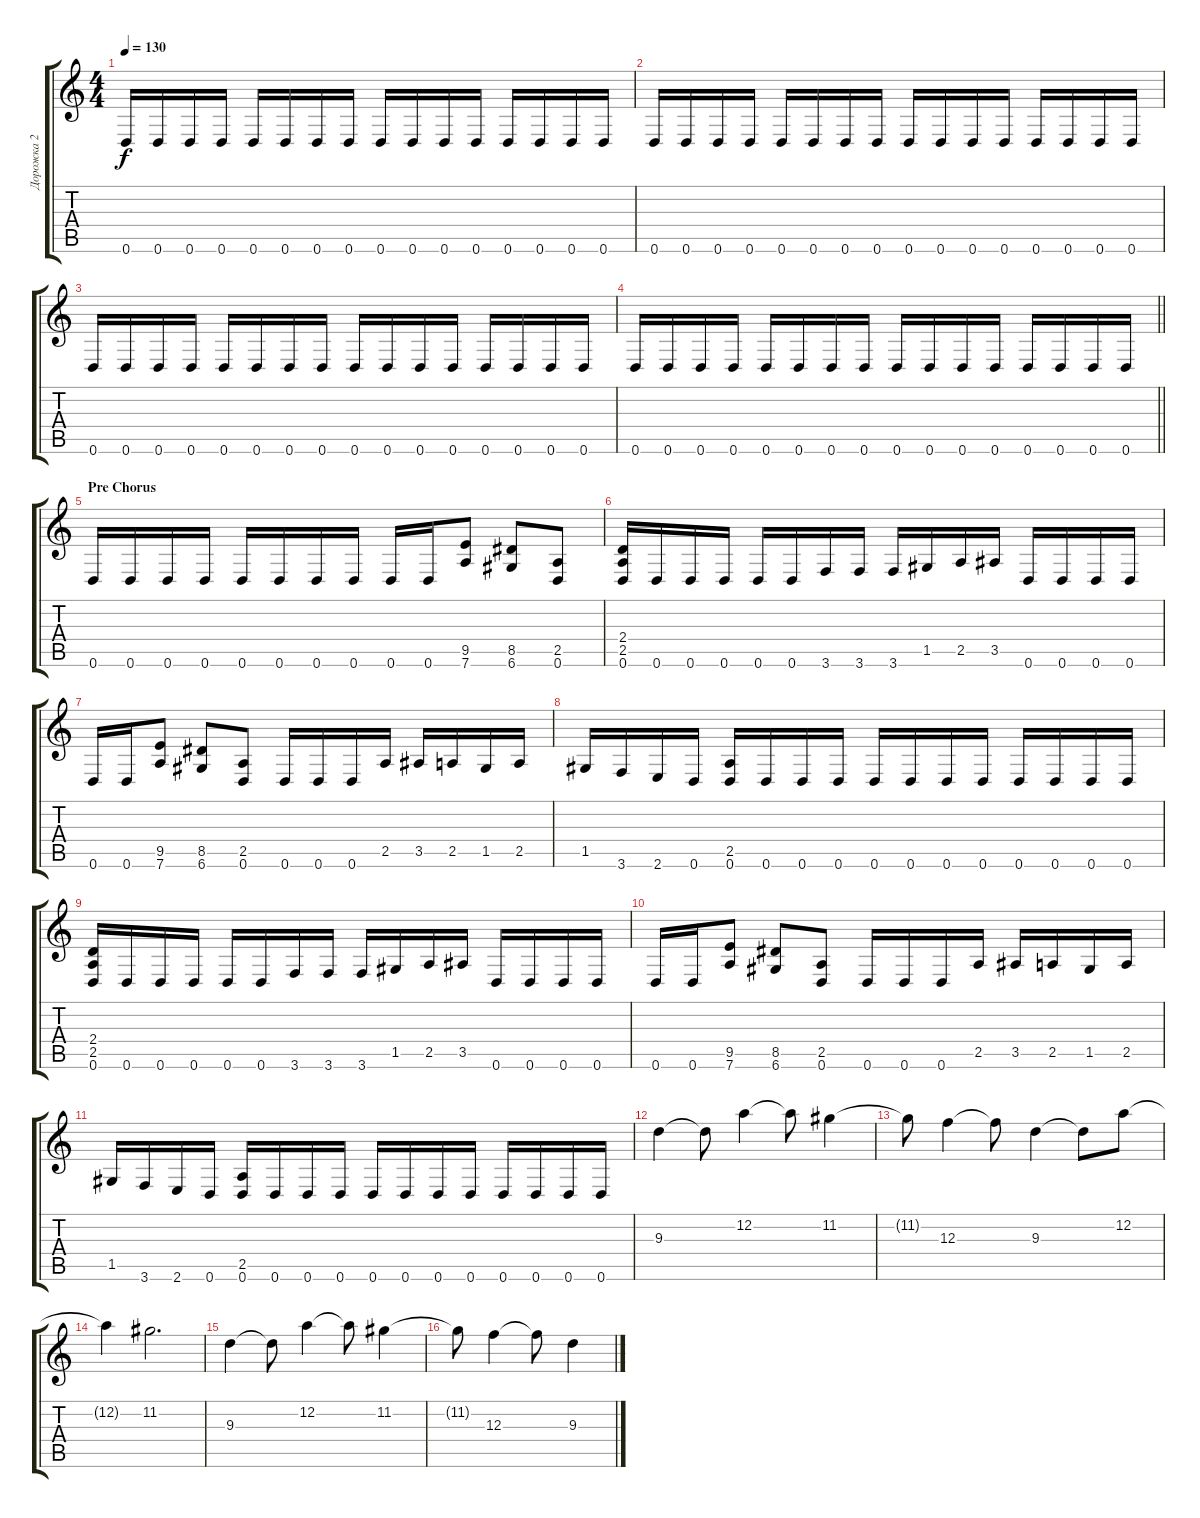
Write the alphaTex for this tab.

\track ("Дорожка 2" "Дорожка 2") {instrument distortionguitar}
\staff {score tabs}
\tuning (D4 A3 F3 C3 G2 D2) {hide}
\ts (4 4)
\tempo 130
\clef g2
\ks c
0.6.16{dy f} 0.6.16 0.6.16 0.6.16 0.6.16 0.6.16 0.6.16 0.6.16 0.6.16 0.6.16 0.6.16 0.6.16 0.6.16 0.6.16 0.6.16 0.6.16 |
0.6.16 0.6.16 0.6.16 0.6.16 0.6.16 0.6.16 0.6.16 0.6.16 0.6.16 0.6.16 0.6.16 0.6.16 0.6.16 0.6.16 0.6.16 0.6.16 |
0.6.16 0.6.16 0.6.16 0.6.16 0.6.16 0.6.16 0.6.16 0.6.16 0.6.16 0.6.16 0.6.16 0.6.16 0.6.16 0.6.16 0.6.16 0.6.16 |
\barLineRight lightlight
0.6.16 0.6.16 0.6.16 0.6.16 0.6.16 0.6.16 0.6.16 0.6.16 0.6.16 0.6.16 0.6.16 0.6.16 0.6.16 0.6.16 0.6.16 0.6.16 |
\section ("" "Pre Chorus")
0.6.16 0.6.16 0.6.16 0.6.16 0.6.16 0.6.16 0.6.16 0.6.16 0.6.16 0.6.16 (9.5 7.6).8 (8.5 6.6).8 (2.5 0.6).8 |
(2.4 2.5 0.6).16 0.6.16 0.6.16 0.6.16 0.6.16 0.6.16 3.6.16 3.6.16 3.6.16 1.5.16 2.5.16 3.5.16 0.6.16 0.6.16 0.6.16 0.6.16 |
0.6.16 0.6.16 (9.5 7.6).8 (8.5 6.6).8 (2.5 0.6).8 0.6.16 0.6.16 0.6.16 2.5.16 3.5.16 2.5.16 1.5.16 2.5.16 |
1.5.16 3.6.16 2.6.16 0.6.16 (2.5 0.6).16 0.6.16 0.6.16 0.6.16 0.6.16 0.6.16 0.6.16 0.6.16 0.6.16 0.6.16 0.6.16 0.6.16 |
(2.4 2.5 0.6).16 0.6.16 0.6.16 0.6.16 0.6.16 0.6.16 3.6.16 3.6.16 3.6.16 1.5.16 2.5.16 3.5.16 0.6.16 0.6.16 0.6.16 0.6.16 |
0.6.16 0.6.16 (9.5 7.6).8 (8.5 6.6).8 (2.5 0.6).8 0.6.16 0.6.16 0.6.16 2.5.16 3.5.16 2.5.16 1.5.16 2.5.16 |
1.5.16 3.6.16 2.6.16 0.6.16 (2.5 0.6).16 0.6.16 0.6.16 0.6.16 0.6.16 0.6.16 0.6.16 0.6.16 0.6.16 0.6.16 0.6.16 0.6.16 |
9.3.4 9.3{t}.8 12.2.4 12.2{t}.8 11.2.4 |
11.2{t}.8 12.3.4 12.3{t}.8 9.3.4 9.3{t}.8 12.2.8 |
12.2{t}.4 11.2.2{d} |
9.3.4 9.3{t}.8 12.2.4 12.2{t}.8 11.2.4 |
11.2{t}.8 12.3.4 12.3{t}.8 9.3.4
